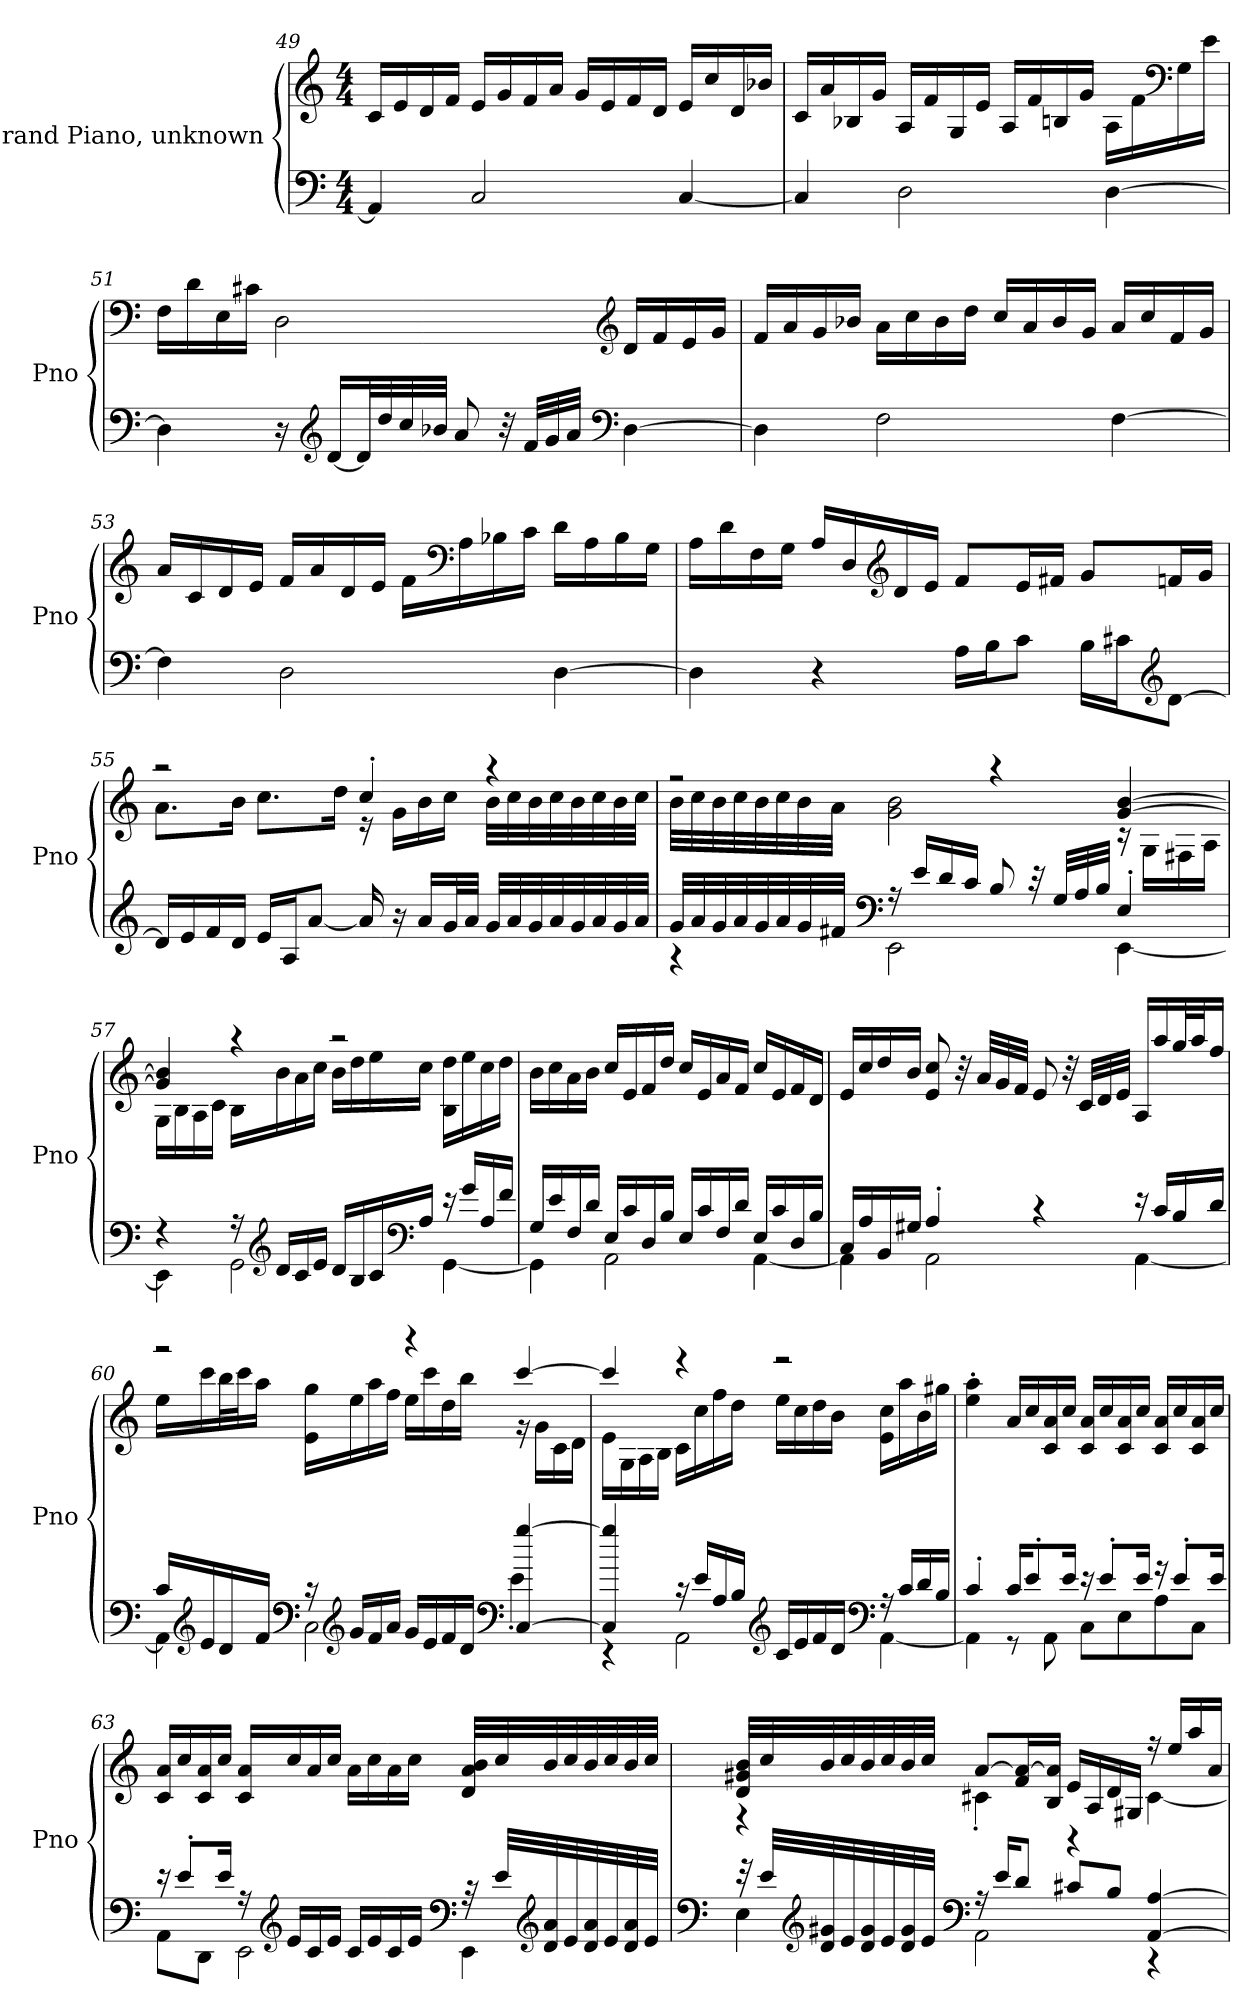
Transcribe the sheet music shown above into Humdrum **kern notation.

**kern	**kern
*part1	*part1
*staff2	*staff1
*I"Grand Piano, unknown	*
*I'Pno	*
!!LO:LB:g=z
*clefF4	*clefG2
*k[]	*k[]
*M4/4	*M4/4
=49	=49
4AA/]	16c/LL
.	16e/
.	16d/
.	16f/JJ
2C/	16e/LL
.	16g/
.	16f/
.	16a/JJ
.	16g/LL
.	16e/
.	16f/
.	16d/JJ
[4C/	16e/LL
.	16cc/
.	16d/
.	16b-X/JJ
=50	=50
4C/]	16c/LL
.	16a/
.	16B-X/
.	16g/JJ
2D\	16A/LL
.	16f/
.	16G/
.	16e/JJ
.	16A/LL
.	16f/
.	16Bn/
.	16g/JJ
[4D\	16A\LL
.	16f\
*	*clefF4
.	16G\
.	16e\JJ
!!LO:LB:g=z
=51	=51
4D\]	16F\LL
.	16d\
.	16E\
.	16c#X\JJ
16r	2D\
*clefG2	*
[16d/LL	.
32d/L]	.
32dd/	.
32cc/	.
32b-X/JJJ	.
8a/	.
32r	.
32f/LLL	.
32g/	.
32a/JJJ	.
*clefF4	*clefG2
[4D\	16d/LL
.	16f/
.	16e/
.	16g/JJ
=52	=52
4D\]	16f/LL
.	16a/
.	16g/
.	16b-X/JJ
2F\	16a\LL
.	16cc\
.	16b-\
.	16dd\JJ
.	16cc/LL
.	16a/
.	16b-/
.	16g/JJ
[4F\	16a/LL
.	16cc/
.	16f/
.	16g/JJ
!!LO:LB:g=z
=53	=53
4F\]	16a/LL
.	16c/
.	16d/
.	16e/JJ
2D\	16f/LL
.	16a/
.	16d/
.	16e/JJ
.	16f\LL
*	*clefF4
.	16A\
.	16B-X\
.	16c\JJ
[4D\	16d\LL
.	16A\
.	16B-\
.	16G\JJ
=54	=54
4D\]	16A\LL
.	16d\
.	16F\
.	16G\JJ
4r	16A/LL
.	16D/
*	*clefG2
.	16d/
.	16e/JJ
16A\LL	8f/L
16B\J	.
8c\J	16e/L
.	16f#X/JJ
16B\LL	8g/L
16c#X\J	.
*clefG2	*
[8d\J	16fn/L
.	16g/JJ
!!LO:LB:g=z
=55	=55
*	*^
16d/LL]	2r	8.a\L
16e/	.	.
16f/	.	.
16d/JJ	.	16b\Jk
16e/LL	.	8.cc\L
16A/J	.	.
[8a/J	.	.
.	.	16dd\Jk
16a/]	4cc'/	16r
16r	.	16g\LL
16a/LL	.	16b\
32g/L	.	16cc\JJ
32a/JJJ	.	.
32g/LLL	4r	32b\LLL
32a/	.	32cc\
32g/	.	32b\
32a/	.	32cc\
32g/	.	32b\
32a/	.	32cc\
32g/	.	32b\
32a/JJJ	.	32cc\JJJ
=56	=56	=56
*^	*	*
32g/LLL	4r	2r	32b\LLL
32a/	.	.	32cc\
32g/	.	.	32b\
32a/	.	.	32cc\
32g/	.	.	32b\
32a/	.	.	32cc\
32g/	.	.	32b\
32f#X/JJJ	.	.	32a\JJJ
*clefF4	*	*	*
16r	2EE\	.	2g\ 2b\
16e/LL	.	.	.
16d/	.	.	.
16c/JJ	.	.	.
8B/	.	4r	.
32r	.	.	.
32G/LLL	.	.	.
32A/	.	.	.
32B/JJJ	.	.	.
4E'/	[4EE\	[4g/ [4b/	16r
.	.	.	16G\LL
.	.	.	16F#X\
.	.	.	16A\JJ
!!LO:LB:g=z	!!
=57	=57	=57	=57
4r	4EE\]	4g/] 4b/]	16G\LL
.	.	.	16B\
.	.	.	16A\
.	.	.	16c\JJ
16r	2GG\	4r	16B\LL
*clefG2	*	*	*
16d/LL	.	.	16b\
16c/	.	.	16a\
16e/JJ	.	.	16cc\JJ
16d/LL	.	2r	16b\LL
16B/	.	.	16dd\
16c/	.	.	16ee\
*clefF4	*	*	*
16A/JJ	.	.	16cc\JJ
16r	[4GG\	.	16B\ 16dd\LL
16g/LL	.	.	16ee\
16A/	.	.	16cc\
16f/JJ	.	.	16dd\JJ
*	*	*v	*v
=58	=58	=58
16G/LL	4GG\]	16b\LL
16e/	.	16cc\
16F/	.	16a\
16d/JJ	.	16b\JJ
16E/LL	2AA\	16cc/LL
16c/	.	16e/
16D/	.	16f/
16B/JJ	.	16dd/JJ
16E/LL	.	16cc/LL
16c/	.	16e/
16F/	.	16a/
16d/JJ	.	16f/JJ
16E/LL	[4AA\	16cc/LL
16c/	.	16e/
16D/	.	16f/
16B/JJ	.	16d/JJ
!!LO:PB:g=z
=59	=59	=59
16C/LL	4AA\]	16e/LL
16A/	.	16cc/
16BB/	.	16dd/
16G#X/JJ	.	16b/JJ
4A'/	2AA\	8e/ 8cc/
.	.	32r
.	.	32a/LLL
.	.	32g/
.	.	32f/JJJ
4r	.	8e/
.	.	32r
.	.	32c/LLL
.	.	32d/
.	.	32e/JJJ
16r	[4AA\	16A/LL
16c/LL	.	16aa/
16B/	.	32gg/L
.	.	32aa/J
16d/JJ	.	16ff/JJ
=60	=60	=60
*	*	*^
16c/LL	4AA\]	2r	16ee\LL
*clefG2	*	*	*
16e/	.	.	16ccc\
16d/	.	.	32bb\L
.	.	.	32ccc\J
16f/JJ	.	.	16aa\JJ
*clefF4	*	*	*
16r	2C\	.	16e\ 16gg\LL
*clefG2	*	*	*
16g/LL	.	.	16ee\
16f/	.	.	16aa\
16a/JJ	.	.	16ff\JJ
16g/LL	.	4r	16ee\LL
16e/	.	.	16ccc\
16f/	.	.	16dd\
16d/JJ	.	.	16bb\JJ
*clefF4	*	*	*
[4C/ [4gg/	4e'\	[4ccc/	16r
.	.	.	16g\LL
.	.	.	16c\
.	.	.	16d\JJ
!!LO:LB:g=z	!!
=61	=61	=61	=61
4C/] 4gg/]	4r	4ccc/]	16e\LL
.	.	.	16G\
.	.	.	16A\
.	.	.	16B\JJ
16r	2AA\	4r	16c\LL
16e/LL	.	.	16cc\
16A/	.	.	16ff\
16B/JJ	.	.	16dd\JJ
*clefG2	*	*	*
16c/LL	.	2r	16ee\LL
16e/	.	.	16cc\
16f/	.	.	16dd\
16d/JJ	.	.	16b\JJ
*clefF4	*	*	*
16r	[4AA\	.	16e\ 16cc\LL
16c/LL	.	.	16aa\
16d/	.	.	16b\
16B/JJ	.	.	16gg#X\JJ
*	*	*v	*v
=62	=62	=62
4c'/	4AA\]	4ee\' 4aa\'
16c/KL	8r	16a/LL
8e'/	.	16cc/
.	8AA\	16c/ 16a/
16e/Jk	.	16cc/JJ
16r	8C\L	16c/ 16a/LL
8e'/L	.	16cc/
.	8E\	16c/ 16a/
16e/Jk	.	16cc/JJ
16r	8A\	16c/ 16a/LL
8e'/L	.	16cc/
.	8C\J	16c/ 16a/
16e/Jk	.	16cc/JJ
!!LO:LB:g=z
=63	=63	=63
16r	8AA\L	16c/ 16a/LL
8e'/L	.	16cc/
.	8DD\J	16c/ 16a/
16e/Jk	.	16cc/JJ
16r	2EE\	16c/ 16a/LL
*clefG2	*	*
16e/LL	.	16cc/
16c/	.	16a/
16e/JJ	.	16cc/JJ
16c/LL	.	16a\LL
16e/	.	16cc\
16c/	.	16a\
16e/JJ	.	16cc\JJ
*clefF4	*	*
32r	4EE\	32d/ 32a/ 32b/LLL
32e/LLL	.	32cc/
*clefG2	*	*
32d/ 32a/	.	32b/
32e/	.	32cc/
32d/ 32a/	.	32b/
32e/	.	32cc/
32d/ 32a/	.	32b/
32e/JJJ	.	32cc/JJJ
!!LO:LB:g=z
=64	=64	=64
*clefF4	*	*
*	*	*^
32r	4E\	32d/ 32g#X/ 32b/LLL	4r
32e/LLL	.	32cc/	.
*clefG2	*	*	*
32d/ 32g#X/	.	32b/	.
32e/	.	32cc/	.
32d/ 32g#/	.	32b/	.
32e/	.	32cc/	.
32d/ 32g#/	.	32b/	.
32e/JJJ	.	32cc/JJJ	.
*clefF4	*	*	*
16r	2AA\	[8a/L	4c#X'\
16e/KL	.	.	.
8d/J	.	16f/ 16a/_L	.
.	.	16B/ 16a/]JJ	.
8c#X/L	.	16e/LL	4r
.	.	16A/	.
8B/J	.	16d/	.
.	.	16G#X/JJ	.
[4AA/ [4A/	4r	16r	[4c#\
.	.	16ee/LL	.
.	.	16aa/	.
.	.	16a/JJ	.
*v	*v	*	*
*	*v	*v
=	=
*-	*-
